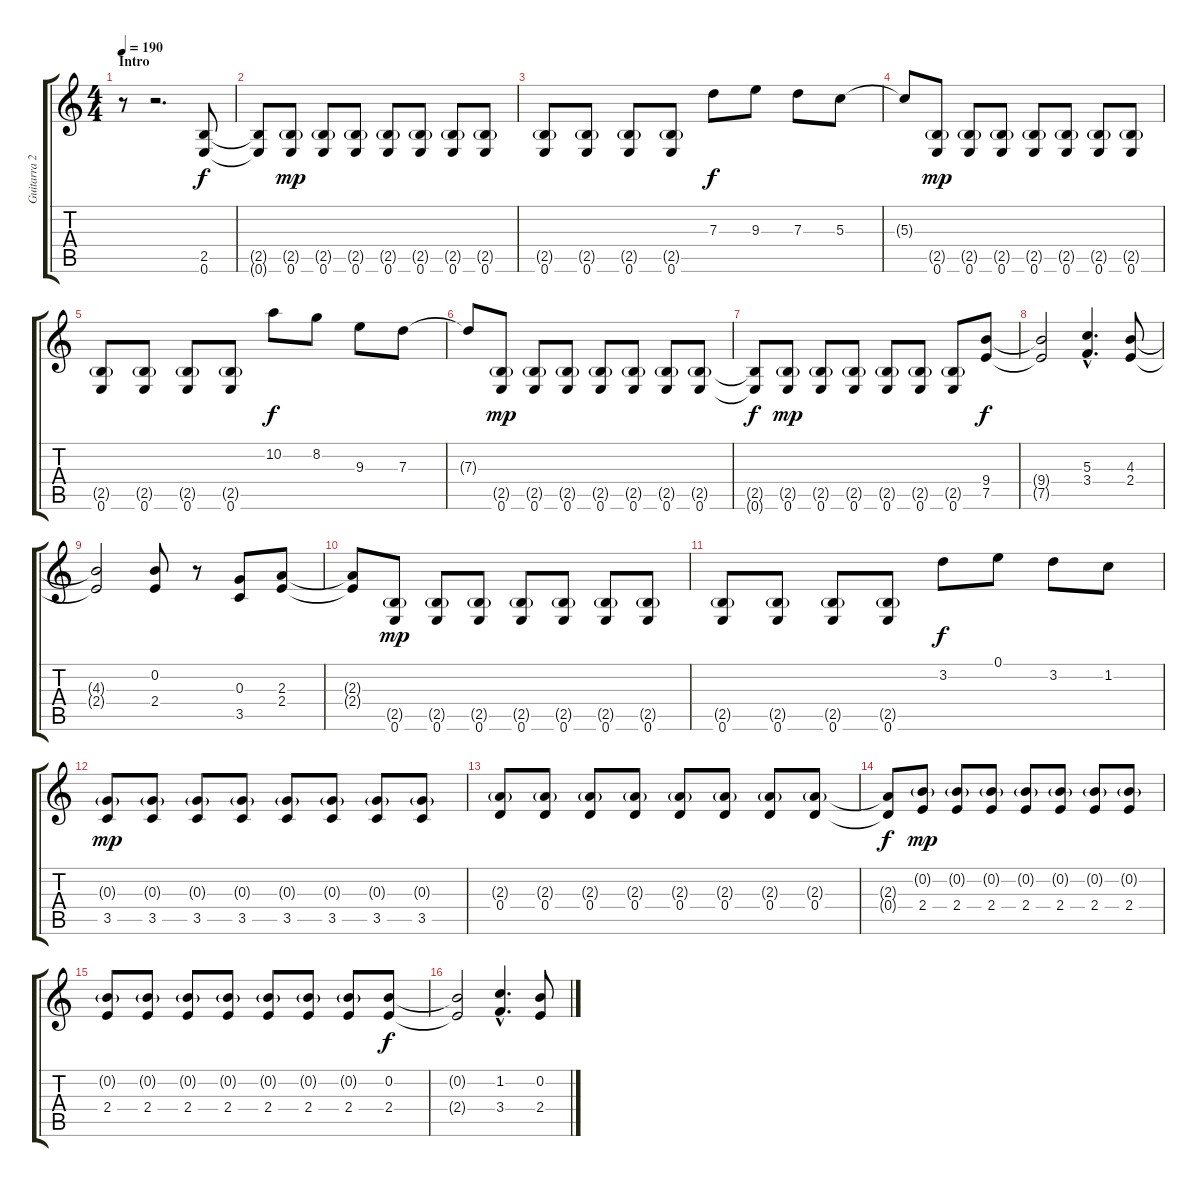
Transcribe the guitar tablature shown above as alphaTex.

\track ("Guitarra 2" "Guitarra 2") {instrument overdrivenguitar}
\staff {score tabs}
\tuning (E4 B3 G3 D3 A2 E2) {hide}
\ts (4 4)
\section ("" "Intro")
\tempo 190
\clef g2
\ks c
r.8{dy f instrument overdrivenguitar} r.2{d} (2.5 0.6).8 |
(2.5{t} 0.6{t}).8 (2.5{g} 0.6).8{dy mp} (2.5{g} 0.6).8 (2.5{g} 0.6).8 (2.5{g} 0.6).8 (2.5{g} 0.6).8 (2.5{g} 0.6).8 (2.5{g} 0.6).8 |
(2.5{g} 0.6).8 (2.5{g} 0.6).8 (2.5{g} 0.6).8 (2.5{g} 0.6).8 7.3.8{dy f} 9.3.8 7.3.8 5.3.8 |
5.3{t}.8 (2.5{g} 0.6).8{dy mp} (2.5{g} 0.6).8 (2.5{g} 0.6).8 (2.5{g} 0.6).8 (2.5{g} 0.6).8 (2.5{g} 0.6).8 (2.5{g} 0.6).8 |
(2.5{g} 0.6).8 (2.5{g} 0.6).8 (2.5{g} 0.6).8 (2.5{g} 0.6).8 10.2.8{dy f} 8.2.8 9.3.8 7.3.8 |
7.3{t}.8 (2.5{g} 0.6).8{dy mp} (2.5{g} 0.6).8 (2.5{g} 0.6).8 (2.5{g} 0.6).8 (2.5{g} 0.6).8 (2.5{g} 0.6).8 (2.5{g} 0.6).8 |
(2.5{t} 0.6{t}).8{dy f} (2.5{g} 0.6).8{dy mp} (2.5{g} 0.6).8 (2.5{g} 0.6).8 (2.5{g} 0.6).8 (2.5{g} 0.6).8 (2.5{g} 0.6).8 (9.4 7.5).8{dy f} |
(9.4{t} 7.5{t}).2 (5.3{hac} 3.4{hac}).4{d} (4.3 2.4).8 |
(4.3{t} 2.4{t}).2 (0.2 2.4).8 r.8 (0.3 3.5).8 (2.3 2.4).8 |
(2.3{t} 2.4{t}).8 (2.5{g} 0.6).8{dy mp} (2.5{g} 0.6).8 (2.5{g} 0.6).8 (2.5{g} 0.6).8 (2.5{g} 0.6).8 (2.5{g} 0.6).8 (2.5{g} 0.6).8 |
(2.5{g} 0.6).8 (2.5{g} 0.6).8 (2.5{g} 0.6).8 (2.5{g} 0.6).8 3.2.8{dy f} 0.1.8 3.2.8 1.2.8 |
(0.3{g} 3.5).8{dy mp} (0.3{g} 3.5).8 (0.3{g} 3.5).8 (0.3{g} 3.5).8 (0.3{g} 3.5).8 (0.3{g} 3.5).8 (0.3{g} 3.5).8 (0.3{g} 3.5).8 |
(2.3{g} 0.4).8 (2.3{g} 0.4).8 (2.3{g} 0.4).8 (2.3{g} 0.4).8 (2.3{g} 0.4).8 (2.3{g} 0.4).8 (2.3{g} 0.4).8 (2.3{g} 0.4).8 |
(2.3{t} 0.4{t}).8{dy f} (0.2{g} 2.4).8{dy mp} (0.2{g} 2.4).8 (0.2{g} 2.4).8 (0.2{g} 2.4).8 (0.2{g} 2.4).8 (0.2{g} 2.4).8 (0.2{g} 2.4).8 |
(0.2{g} 2.4).8 (0.2{g} 2.4).8 (0.2{g} 2.4).8 (0.2{g} 2.4).8 (0.2{g} 2.4).8 (0.2{g} 2.4).8 (0.2{g} 2.4).8 (0.2 2.4).8{dy f} |
(0.2{t} 2.4{t}).2 (1.2{hac} 3.4{hac}).4{d} (0.2 2.4).8
